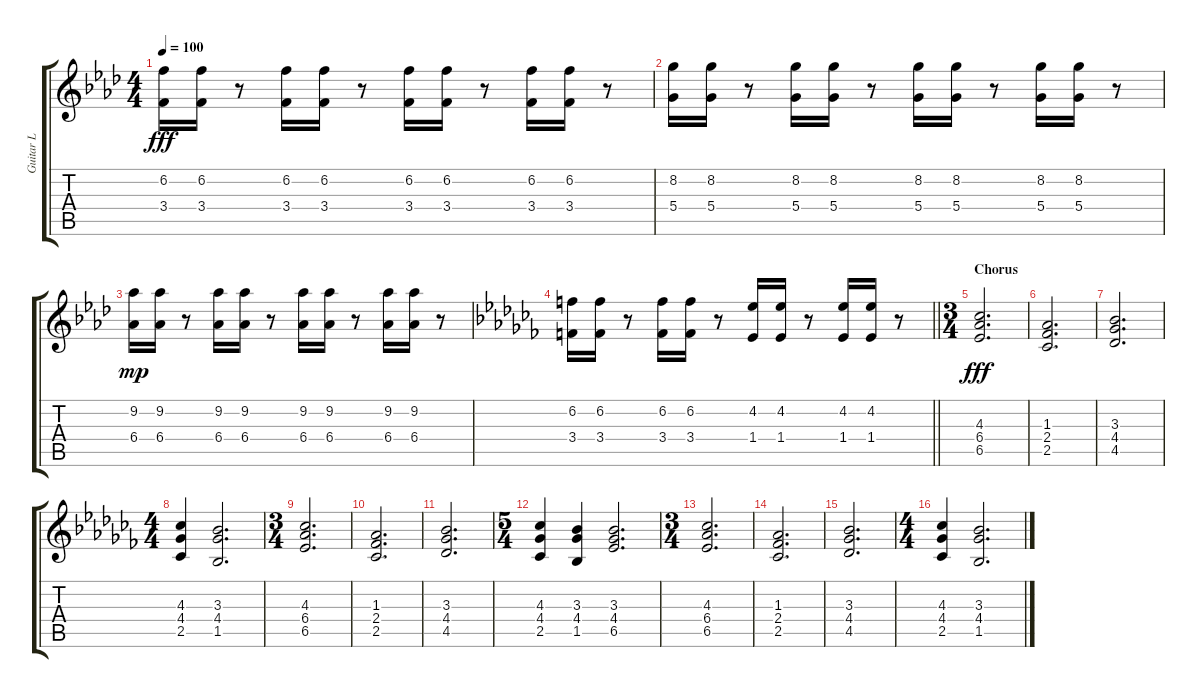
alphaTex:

\track ("Guitar L" "Guitar L") {instrument distortionguitar}
\staff {score tabs}
\tuning (E4 B3 G3 D3 A2 E2) {hide}
\ts (4 4)
\tempo 100
\clef g2
\ks ab
(6.2 3.4).16{dy fff} (6.2 3.4).16 r.8 (6.2 3.4).16 (6.2 3.4).16 r.8 (6.2 3.4).16 (6.2 3.4).16 r.8 (6.2 3.4).16 (6.2 3.4).16 r.8 |
(8.2 5.4).16 (8.2 5.4).16 r.8 (8.2 5.4).16 (8.2 5.4).16 r.8 (8.2 5.4).16 (8.2 5.4).16 r.8 (8.2 5.4).16 (8.2 5.4).16 r.8 |
(9.2 6.4).16{dy mp} (9.2 6.4).16 r.8 (9.2 6.4).16 (9.2 6.4).16 r.8 (9.2 6.4).16 (9.2 6.4).16 r.8 (9.2 6.4).16 (9.2 6.4).16 r.8 |
\barLineRight lightlight
\ks cb
(6.2 3.4).16 (6.2 3.4).16 r.8 (6.2 3.4).16 (6.2 3.4).16 r.8 (4.2 1.4).16 (4.2 1.4).16 r.8 (4.2 1.4).16 (4.2 1.4).16 r.8 |
\ts (3 4)
\section ("" "Chorus")
(4.3 6.4 6.5).2{d dy fff} |
(1.3 2.4 2.5).2{d} |
(3.3 4.4 4.5).2{d} |
\ts (4 4)
(4.3 4.4 2.5).4 (3.3 4.4 1.5).2{d} |
\ts (3 4)
(4.3 6.4 6.5).2{d} |
(1.3 2.4 2.5).2{d} |
(3.3 4.4 4.5).2{d} |
\ts (5 4)
(4.3 4.4 2.5).4 (3.3 4.4 1.5).4 (3.3 4.4 6.5).2{d} |
\ts (3 4)
(4.3 6.4 6.5).2{d} |
(1.3 2.4 2.5).2{d} |
(3.3 4.4 4.5).2{d} |
\ts (4 4)
(4.3 4.4 2.5).4 (3.3 4.4 1.5).2{d}
